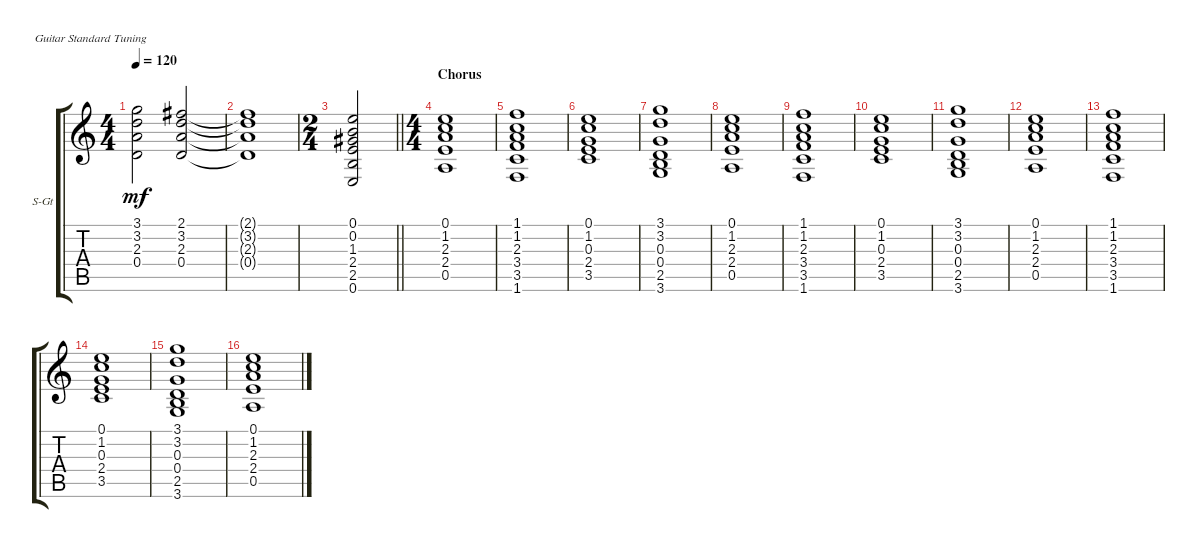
\defaultSystemsLayout 4
\bracketExtendMode groupsimilarinstruments
\firstSystemTrackNameOrientation horizontal
\otherSystemsTrackNameOrientation horizontal
\track ("Rhythm Acoustic" "S-Gt") {instrument acousticguitarsteel}
\staff {score tabs}
\tuning (E4 B3 G3 D3 A2 E2)
\ts (4 4)
\tempo 120
\clef g2
\ks aminor
(0.4 2.3 3.2 3.1).2{dy mf} (0.4 2.3 3.2 2.1).2 |
(0.4{t} 2.3{t} 3.2{t} 2.1{t}).1 |
\ts (2 4)
\barLineRight lightlight
(0.6 2.5 2.4 1.3 0.2 0.1).2 |
\ts (4 4)
\section ("" "Chorus")
(0.5 2.4 2.3 1.2 0.1).1 |
(1.6 3.5 3.4 2.3 1.2 1.1).1 |
(3.5 2.4 0.3 1.2 0.1).1 |
(3.6 2.5 0.4 0.3 3.2 3.1).1 |
(0.5 2.4 2.3 1.2 0.1).1 |
(1.6 3.5 3.4 2.3 1.2 1.1).1 |
(3.5 2.4 0.3 1.2 0.1).1 |
(3.6 2.5 0.4 0.3 3.2 3.1).1 |
(0.5 2.4 2.3 1.2 0.1).1 |
(1.6 3.5 3.4 2.3 1.2 1.1).1 |
(3.5 2.4 0.3 1.2 0.1).1 |
(3.6 2.5 0.4 0.3 3.2 3.1).1 |
(0.5 2.4 2.3 1.2 0.1).1
